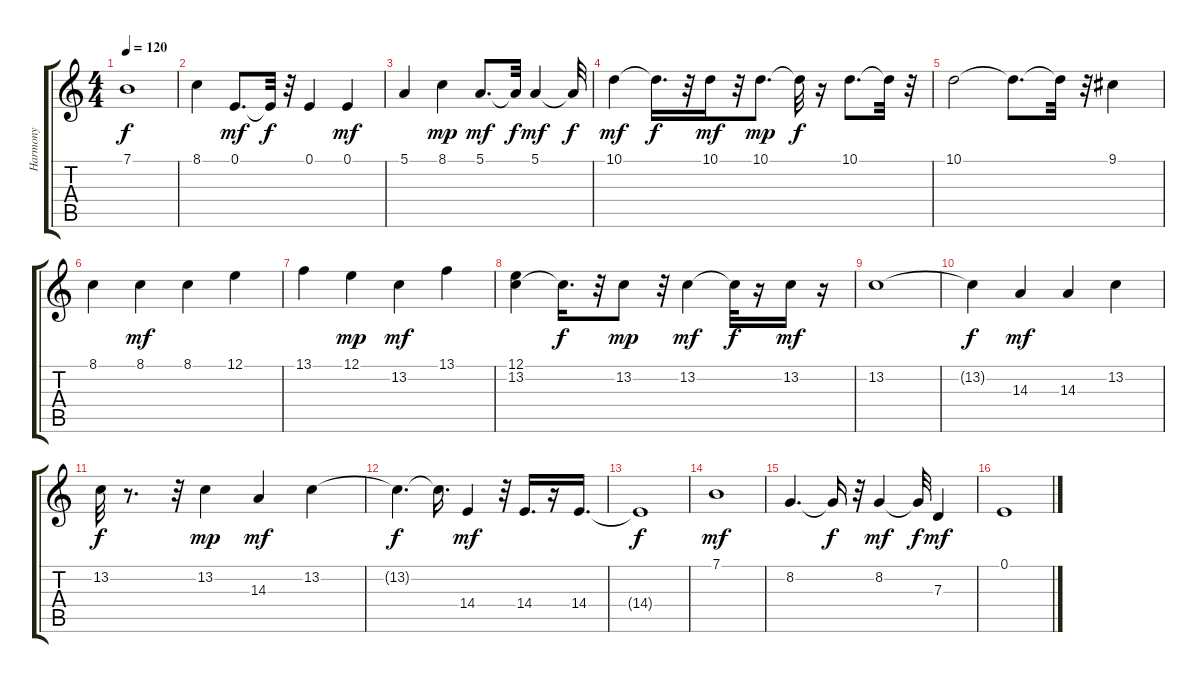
\track ("Harmony" "Harmony") {instrument whistle}
\staff {score tabs}
\tuning (E4 B3 G3 D3 A2 E2) {hide}
\ts (4 4)
\tempo 120
\clef g2
\ks c
7.1{t}.1{dy f} |
8.1.4 0.1.8{d dy mf} 0.1{t}.32{dy f} r.32 0.1.4 0.1.4{dy mf} |
5.1.4 8.1.4{dy mp} 5.1.8{d dy mf} 5.1{t}.32{dy f} 5.1.4{dy mf} 5.1{t}.32{dy f} |
10.1.4{dy mf} 10.1{t}.16{d dy f} r.32 10.1.16{dy mf} r.32 10.1.8{d dy mp} 10.1{t}.32{dy f} r.16 10.1.8{d} 10.1{t}.32 r.32 |
10.1.2 10.1{t}.8{d} 10.1{t}.32 r.32 9.1.4 |
8.1.4 8.1.4{dy mf} 8.1.4 12.1.4 |
13.1.4 12.1.4{dy mp} 13.2.4{dy mf} 13.1.4 |
(12.1 13.2).4 13.2{t}.16{d dy f} r.32 13.2.8{dy mp} r.32 13.2.4{dy mf} 13.2{t}.32{dy f} r.16 13.2.16{dy mf} r.16 |
13.2.1 |
13.2{t}.4{dy f} 14.3.4{dy mf} 14.3.4 13.2.4 |
13.2.32{dy f} r.8{d} r.32 13.2.4{dy mp} 14.3.4{dy mf} 13.2.4 |
13.2{t}.4{d dy f} 13.2{t}.16{d} 14.4.4{dy mf} r.32 14.4.16{d} r.16 14.4.16{d} |
14.4{t}.1{dy f} |
7.1.1{dy mf} |
8.2.4{d} 8.2{t}.16{dy f} r.32 8.2.4{dy mf} 8.2{t}.32{dy f} 7.3.4{dy mf} |
0.1.1
